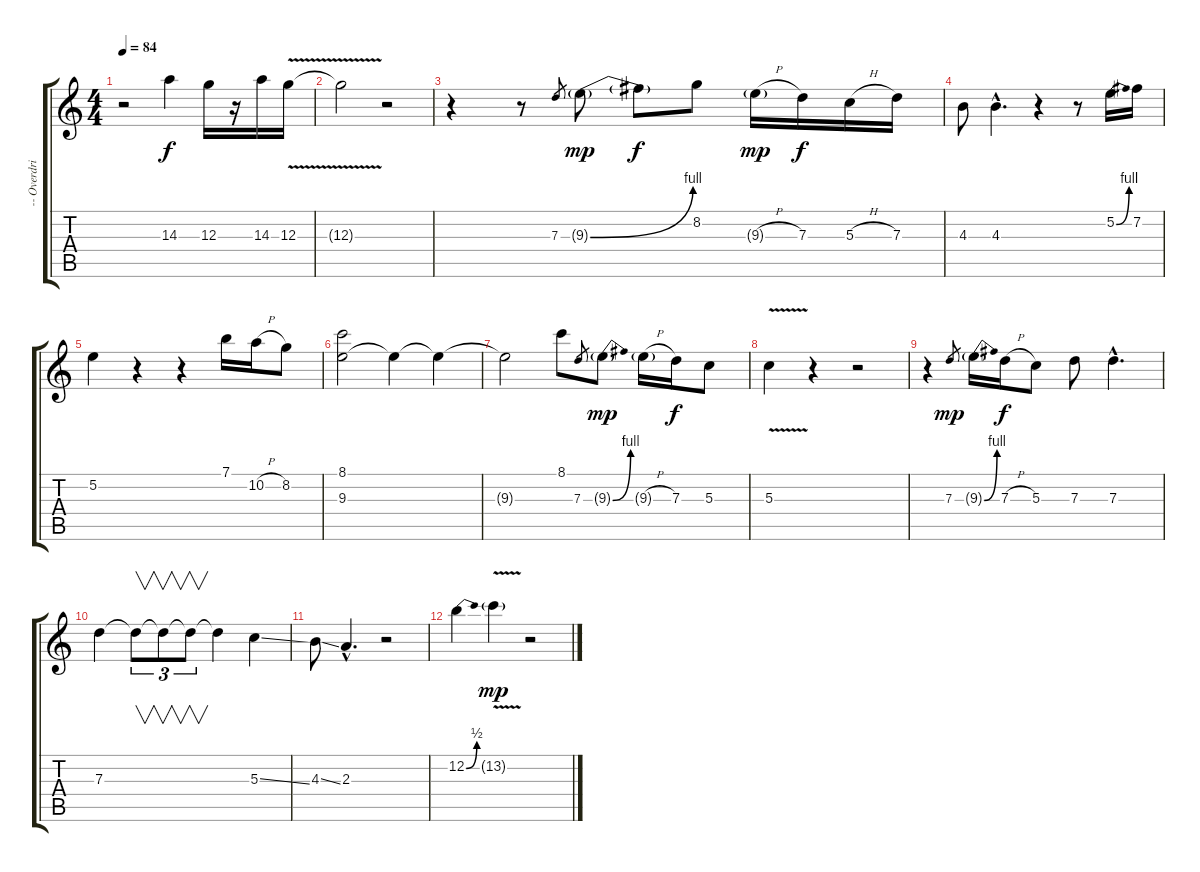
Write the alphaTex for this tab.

\track ("-- Overdriven" "-- Overdri") {instrument overdrivenguitar}
\staff {score tabs}
\tuning (E4 B3 G3 D3 A2 E2) {hide}
\ts (4 4)
\tempo 84
\clef g2
\ks c
r.2{dy f} 14.3.4 12.3.16 r.16 14.3.16 12.3{v}.16 |
12.3{v t}.2 r.2 |
r.4 r.8 7.3.8{gr} 9.3{be (bend 0 0 60 4) g}.8{dy mp} 9.3{t}.8{dy f} 8.2.8 9.3{h g}.16{dy mp} 7.3.16{dy f} 5.3{h}.16 7.3.16 |
4.3.8 4.3{hac}.4{d} r.4 r.8 5.2{be (bend 0 0 60 4)}.16 7.2.16 |
5.2.4 r.4 r.4 7.1.16 10.2{h}.16 8.2.8 |
(8.1 9.3).2 9.3{t}.4 9.3{t}.4 |
9.3{t}.2 8.1.8 7.3.8{gr} 9.3{be (bend 0 0 60 4) g}.8{dy mp} 9.3{h g}.16 7.3.16{dy f} 5.3.8 |
5.3{v}.4 r.4 r.2 |
r.4 7.3.8{gr dy mp} 9.3{be (bend 0 0 60 4) g}.16 7.3{h}.16{dy f} 5.3.8 7.3.8 7.3{hac}.4{d} |
7.3.4 7.3{t}.8{v tu (3 2)} 7.3{t}.8{v tu (3 2)} 7.3{t}.8{v tu (3 2)} 7.3{t}.4 5.3{ss}.4 |
4.3{ss}.8 2.3{hac}.4{d} r.2 |
12.2{be (bend 0 0 60 2)}.4 13.2{v g}.4{dy mp} r.2
